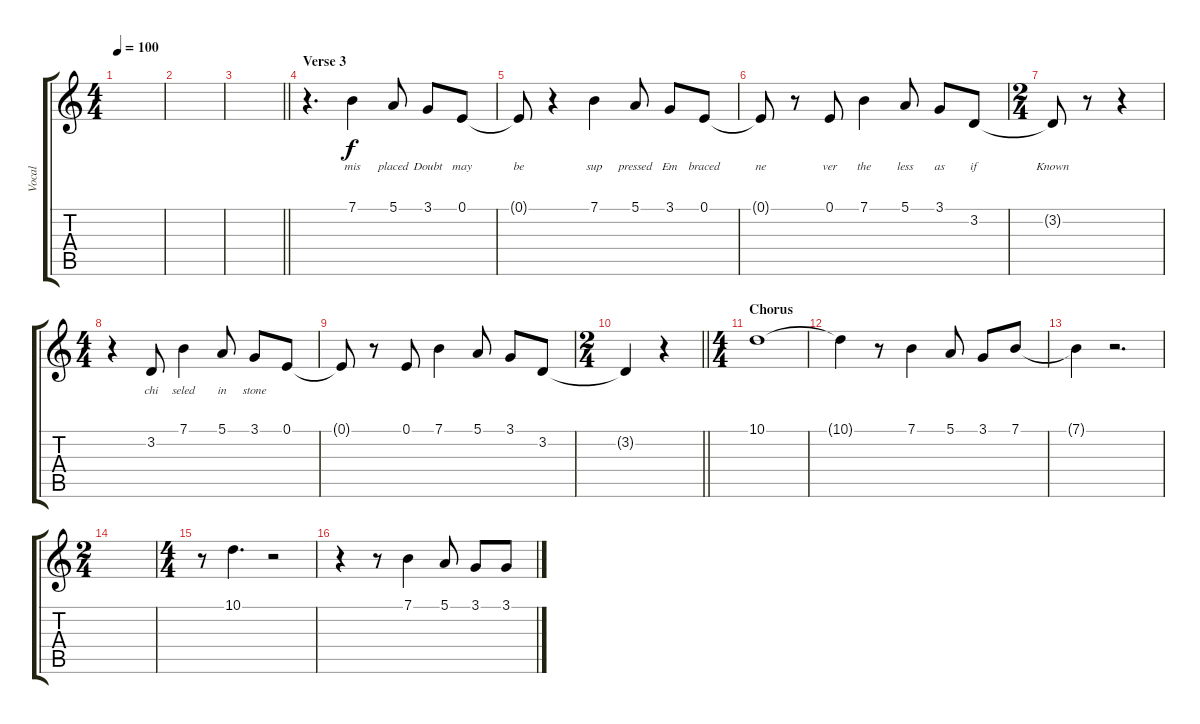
\track ("Vocal" "Vocal") {instrument acousticgrandpiano}
\staff {score tabs}
\tuning (E4 B3 G3 D3 A2 E2) {hide}
\ts (4 4)
\tempo 100
\clef g2
\ks c
|
|
\barLineRight lightlight
|
\section ("" "Verse 3")
r.4{d} 7.1.4{lyrics (0 "mis") lyrics (1 "") lyrics (2 "") lyrics (3 "") lyrics (4 "")} 5.1.8{lyrics (0 "placed") lyrics (1 "") lyrics (2 "") lyrics (3 "") lyrics (4 "")} 3.1.8{lyrics (0 "Doubt") lyrics (1 "") lyrics (2 "") lyrics (3 "") lyrics (4 "")} 0.1.8{lyrics (0 "may") lyrics (1 "") lyrics (2 "") lyrics (3 "") lyrics (4 "")} |
0.1{t}.8{lyrics (0 "be") lyrics (1 "") lyrics (2 "") lyrics (3 "") lyrics (4 "")} r.4 7.1.4{lyrics (0 "sup") lyrics (1 "") lyrics (2 "") lyrics (3 "") lyrics (4 "")} 5.1.8{lyrics (0 "pressed") lyrics (1 "") lyrics (2 "") lyrics (3 "") lyrics (4 "")} 3.1.8{lyrics (0 "Em") lyrics (1 "") lyrics (2 "") lyrics (3 "") lyrics (4 "")} 0.1.8{lyrics (0 "braced") lyrics (1 "") lyrics (2 "") lyrics (3 "") lyrics (4 "")} |
0.1{t}.8{lyrics (0 "ne") lyrics (1 "") lyrics (2 "") lyrics (3 "") lyrics (4 "")} r.8 0.1.8{lyrics (0 "ver") lyrics (1 "") lyrics (2 "") lyrics (3 "") lyrics (4 "")} 7.1.4{lyrics (0 "the") lyrics (1 "") lyrics (2 "") lyrics (3 "") lyrics (4 "")} 5.1.8{lyrics (0 "less") lyrics (1 "") lyrics (2 "") lyrics (3 "") lyrics (4 "")} 3.1.8{lyrics (0 "as") lyrics (1 "") lyrics (2 "") lyrics (3 "") lyrics (4 "")} 3.2.8{lyrics (0 "if") lyrics (1 "") lyrics (2 "") lyrics (3 "") lyrics (4 "")} |
\ts (2 4)
3.2{t}.8{lyrics (0 "Known") lyrics (1 "") lyrics (2 "") lyrics (3 "") lyrics (4 "")} r.8 r.4 |
\ts (4 4)
r.4 3.2.8{lyrics (0 "chi") lyrics (1 "") lyrics (2 "") lyrics (3 "") lyrics (4 "")} 7.1.4{lyrics (0 "seled") lyrics (1 "") lyrics (2 "") lyrics (3 "") lyrics (4 "")} 5.1.8{lyrics (0 "in") lyrics (1 "") lyrics (2 "") lyrics (3 "") lyrics (4 "")} 3.1.8{lyrics (0 "stone") lyrics (1 "") lyrics (2 "") lyrics (3 "") lyrics (4 "")} 0.1.8 |
0.1{t}.8 r.8 0.1.8 7.1.4 5.1.8 3.1.8 3.2.8 |
\ts (2 4)
\barLineRight lightlight
3.2{t}.4 r.4 |
\ts (4 4)
\section ("" "Chorus")
10.1.1 |
10.1{t}.4 r.8 7.1.4 5.1.8 3.1.8 7.1.8 |
7.1{t}.4 r.2{d} |
\ts (2 4)
|
\ts (4 4)
r.8 10.1.4{d} r.2 |
r.4 r.8 7.1.4 5.1.8 3.1.8 3.1.8
